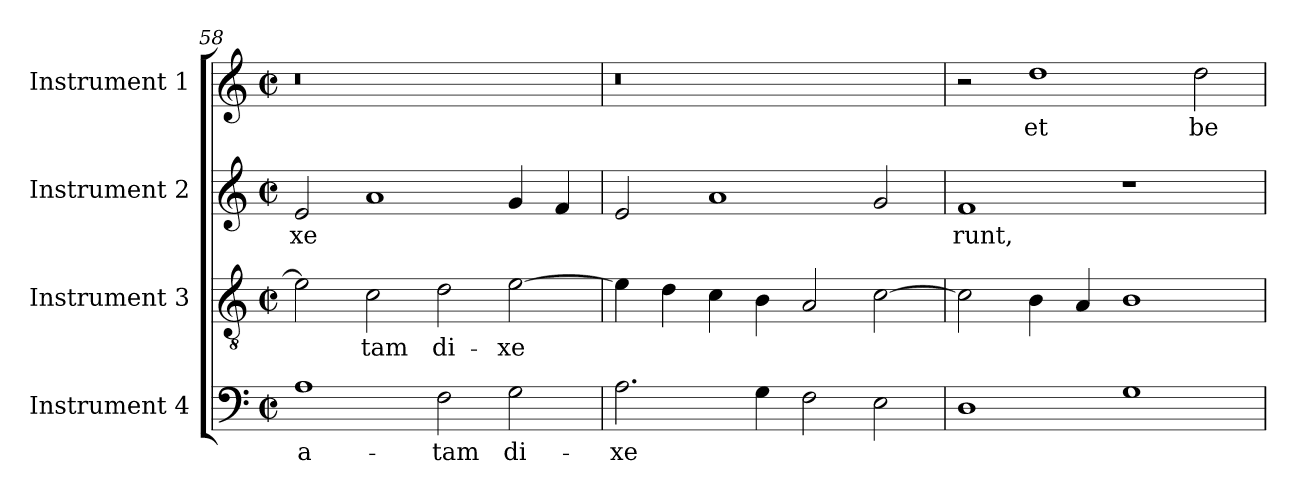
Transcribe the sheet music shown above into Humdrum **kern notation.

**kern	**text	**kern	**text	**kern	**text	**kern	**text
*part4	*part4	*part3	*part3	*part2	*part2	*part1	*part1
*staff4	*staff4	*staff3	*staff3	*staff2	*staff2	*staff1	*staff1
*I"Instrument 4	*	*I"Instrument 3	*	*I"Instrument 2	*	*I"Instrument 1	*
*clefF4	*	*clefGv2	*	*clefG2	*	*clefG2	*
*k[]	*	*k[]	*	*k[]	*	*k[]	*
*C:	*	*C:	*	*C:	*	*C:	*
*M2/2	*	*M2/2	*	*M2/2	*	*M2/2	*
*met(c|)	*	*met(c|)	*	*met(c|)	*	*met(c|)	*
=58	=58	=58	=58	=58	=58	=58	=58
!	!LO:LY:b:cj	!	!LO:LY:b:cj	!	!LO:LY:b:cj	!	!
1A	-a-	2e\]	--	2e/	-xe-	0r	.
!	!	!	!LO:LY:b:cj	!	!LO:LY:b:cj	!	!
.	.	2c\	-tam	1a	--	.	.
!	!LO:LY:b:cj	!	!LO:LY:b:cj	!	!	!	!
2F\	-tam	2d\	di-	.	.	.	.
!	!LO:LY:b:cj	!	!LO:LY:b:cj	!	!LO:LY:b:cj	!	!
2G\	di-	[>2e\	-xe-	4g/	--	.	.
!	!	!	!	!	!LO:LY:b:cj	!	!
.	.	.	.	4f/	--	.	.
=59	=59	=59	=59	=59	=59	=59	=59
!	!LO:LY:b:cj	!	!LO:LY:b:cj	!	!LO:LY:b:cj	!	!
2.A\	-xe-	4e\]	--	2e/	--	0r	.
!	!	!	!LO:LY:b:cj	!	!	!	!
.	.	4d\	--	.	.	.	.
!	!	!	!LO:LY:b:cj	!	!LO:LY:b:cj	!	!
.	.	4c\	--	1a	--	.	.
!	!LO:LY:b:cj	!	!LO:LY:b:cj	!	!	!	!
4G\	--	4B\	--	.	.	.	.
!	!LO:LY:b:cj	!	!LO:LY:b:cj	!	!	!	!
2F\	--	2A/	--	.	.	.	.
!	!LO:LY:b:cj	!	!LO:LY:b:cj	!	!LO:LY:b:cj	!	!
2E\	--	[>2c\	--	2g/	--	.	.
=60	=60	=60	=60	=60	=60	=60	=60
!	!LO:LY:b:cj	!	!LO:LY:b:cj	!	!LO:LY:b:cj	!	!
1D	--	2c\]	--	1f	-runt,	2r	.
!	!	!	!LO:LY:b:cj	!	!	!	!LO:LY:b:cj
.	.	4B\	--	.	.	1dd	et
!	!	!	!LO:LY:b:cj	!	!	!	!
.	.	4A/	--	.	.	.	.
!	!LO:LY:b:cj	!	!LO:LY:b:cj	!	!	!	!
1G	--	1B	--	1r	.	.	.
!	!	!	!	!	!	!	!LO:LY:b:cj
.	.	.	.	.	.	2dd\	be-
=	=	=	=	=	=	=	=
*-	*-	*-	*-	*-	*-	*-	*-
